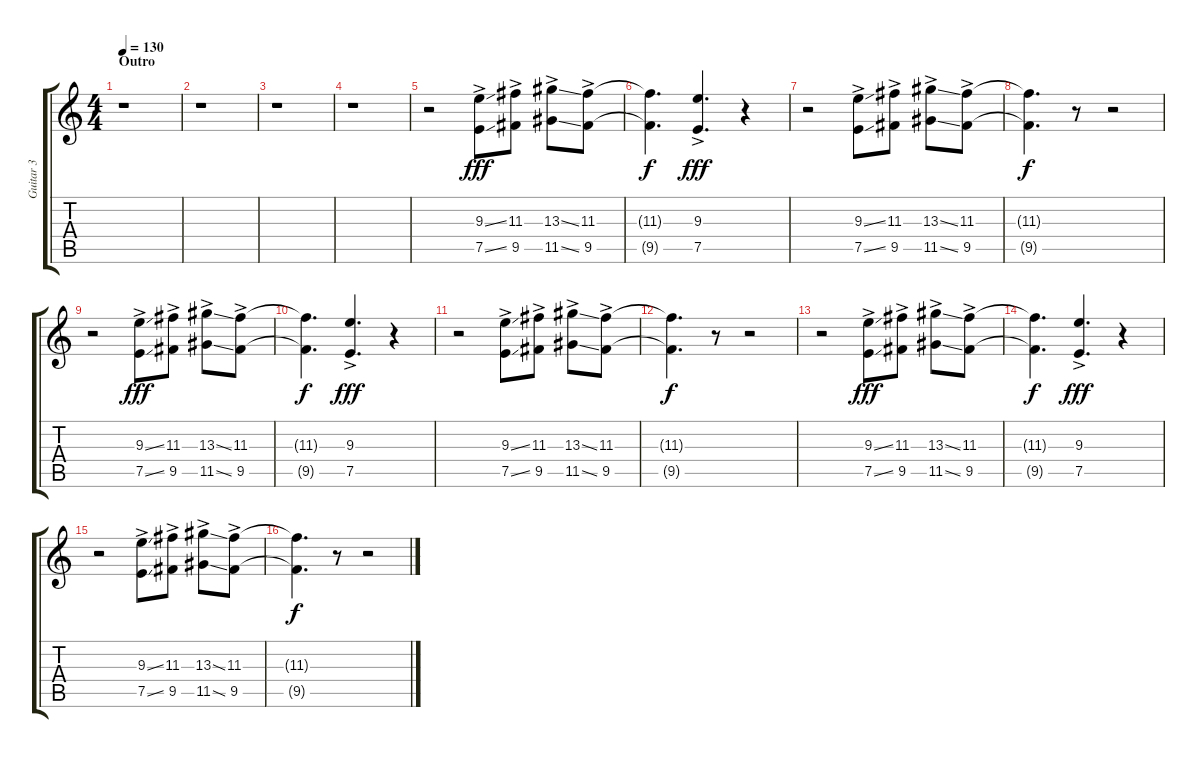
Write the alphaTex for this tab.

\track ("Guitar 3" "Guitar 3") {instrument distortionguitar}
\staff {score tabs}
\tuning (E4 B3 G3 D3 A2 E2) {hide}
\ts (4 4)
\section ("" "Outro")
\tempo 130
\clef g2
\ks c
r.1{dy f} |
r.1 |
r.1 |
r.1 |
r.2 (9.3{ss ac} 7.5{ss ac}).8{dy fff volume 16} (11.3{ac} 9.5{ac}).8 (13.3{ss ac} 11.5{ss ac}).8 (11.3{ac} 9.5{ac}).8 |
(11.3{t} 9.5{t}).4{d dy f} (9.3{ac} 7.5{ac}).4{d dy fff} r.4 |
r.2 (9.3{ss ac} 7.5{ss ac}).8 (11.3{ac} 9.5{ac}).8 (13.3{ss ac} 11.5{ss ac}).8 (11.3{ac} 9.5{ac}).8 |
(11.3{t} 9.5{t}).4{d dy f} r.8 r.2 |
r.2 (9.3{ss ac} 7.5{ss ac}).8{dy fff} (11.3{ac} 9.5{ac}).8 (13.3{ss ac} 11.5{ss ac}).8 (11.3{ac} 9.5{ac}).8 |
(11.3{t} 9.5{t}).4{d dy f} (9.3{ac} 7.5{ac}).4{d dy fff} r.4 |
r.2 (9.3{ss ac} 7.5{ss ac}).8 (11.3{ac} 9.5{ac}).8 (13.3{ss ac} 11.5{ss ac}).8 (11.3{ac} 9.5{ac}).8 |
(11.3{t} 9.5{t}).4{d dy f} r.8 r.2 |
r.2 (9.3{ss ac} 7.5{ss ac}).8{dy fff} (11.3{ac} 9.5{ac}).8 (13.3{ss ac} 11.5{ss ac}).8 (11.3{ac} 9.5{ac}).8 |
(11.3{t} 9.5{t}).4{d dy f} (9.3{ac} 7.5{ac}).4{d dy fff} r.4 |
r.2 (9.3{ss ac} 7.5{ss ac}).8 (11.3{ac} 9.5{ac}).8 (13.3{ss ac} 11.5{ss ac}).8 (11.3{ac} 9.5{ac}).8 |
(11.3{t} 9.5{t}).4{d dy f} r.8 r.2
